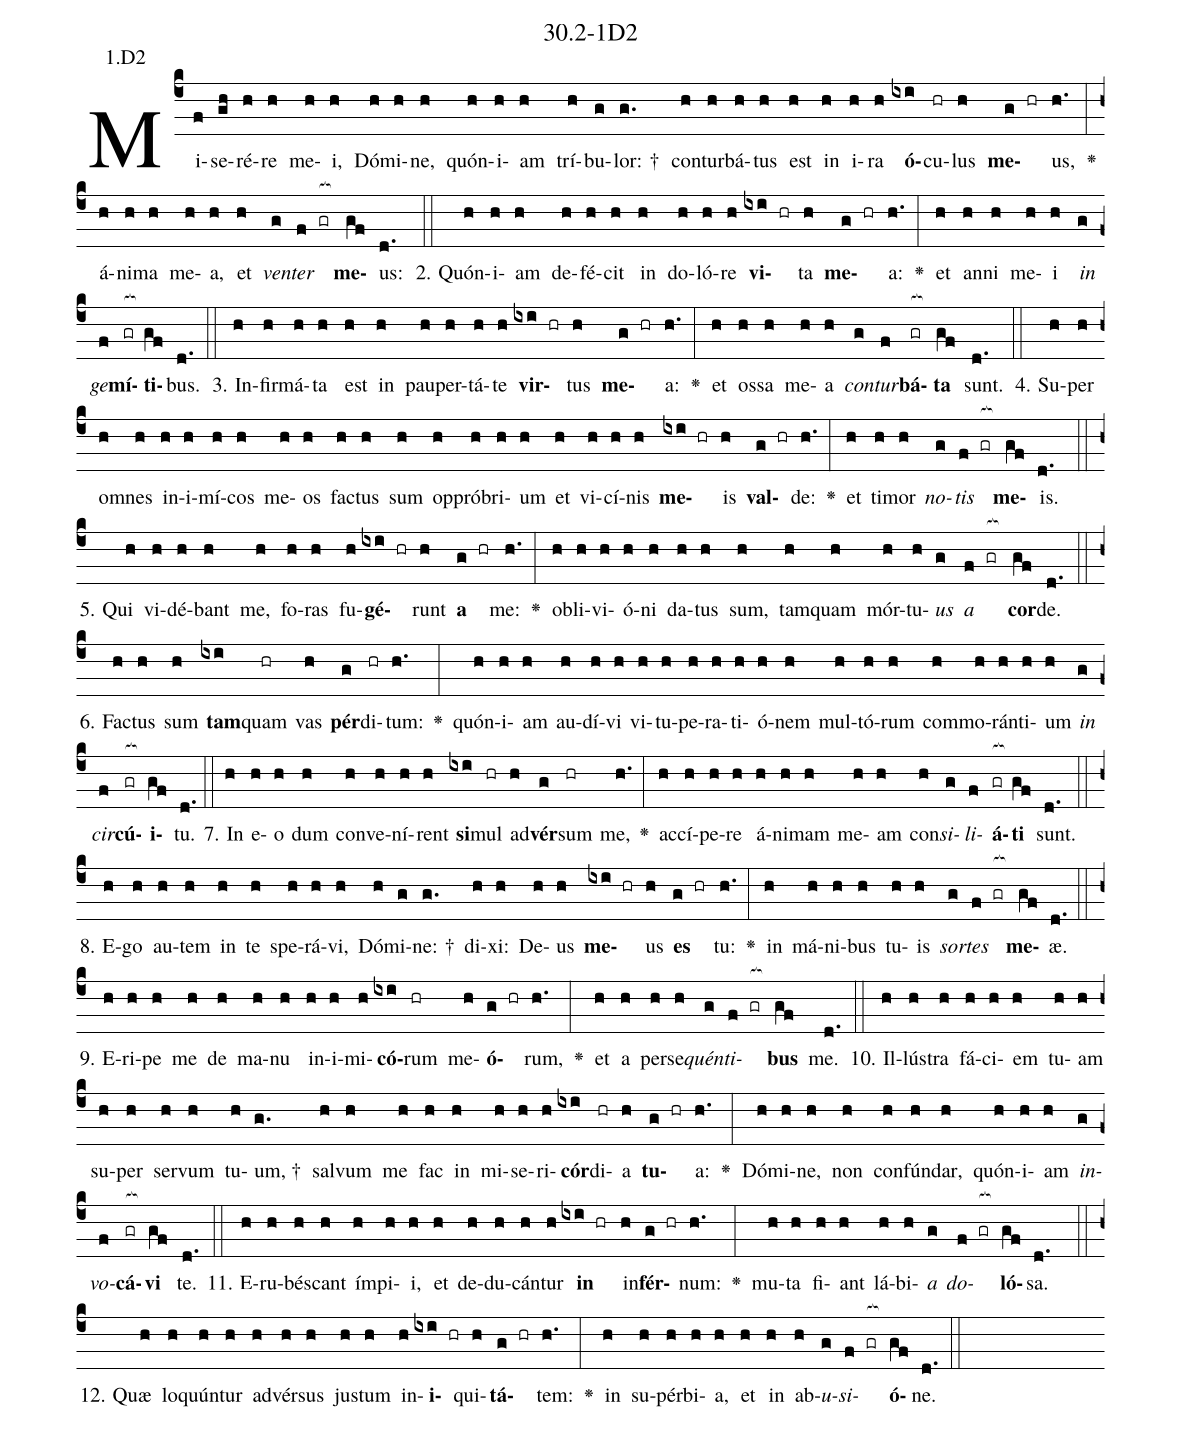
name: 30.2-1D2;
annotation: 1.D2;
%%
(c4)Mi(f)se(gh)ré(h)re(h) me(h)i,(h) Dó(h)mi(h)ne,(h) quón(h)i(h)am(h) trí(h)bu(g)lor: †(g.) con(h)tur(h)bá(h)tus(h) est(h) in(h) i(h)ra(h) <b>ó</b>(ixi)cu(hr)lus(h) <b>me</b>(g hr)us,(h.) <v>\greheightstar</v>(:) á(h)ni(h)ma(h) me(h)a,(h) et(h) <i>ven</i>(g)<i>ter</i>(f gr[ocb:1{]) <b>me</b>(gf[ocb:0}])us:(d.) (::)
2. Quón(h)i(h)am(h) de(h)fé(h)cit(h) in(h) do(h)ló(h)re(h) <b>vi</b>(ixi hr)ta(h) <b>me</b>(g hr)a:(h.) <v>\greheightstar</v>(:) et(h) an(h)ni(h) me(h)i(h) <i>in</i>(g) <i>ge</i>(f)<b>mí</b>(gr[ocb:1{])<b>ti</b>(gf[ocb:0}])bus.(d.) (::)
3. In(h)fir(h)má(h)ta(h) est(h) in(h) pau(h)per(h)tá(h)te(h) <b>vir</b>(ixi hr)tus(h) <b>me</b>(g hr)a:(h.) <v>\greheightstar</v>(:) et(h) os(h)sa(h) me(h)a(h) <i>con</i>(g)<i>tur</i>(f)<b>bá</b>(gr[ocb:1{])<b>ta</b>(gf[ocb:0}]) sunt.(d.) (::)
4. Su(h)per(h) om(h)nes(h) in(h)i(h)mí(h)cos(h) me(h)os(h) fac(h)tus(h) sum(h) op(h)pró(h)bri(h)um(h) et(h) vi(h)cí(h)nis(h) <b>me</b>(ixi hr)is(h) <b>val</b>(g hr)de:(h.) <v>\greheightstar</v>(:) et(h) ti(h)mor(h) <i>no</i>(g)<i>tis</i>(f gr[ocb:1{]) <b>me</b>(gf[ocb:0}])is.(d.) (::)
5. Qui(h) vi(h)dé(h)bant(h) me,(h) fo(h)ras(h) fu(h)<b>gé</b>(ixi hr)runt(h) <b>a</b>(g hr) me:(h.) <v>\greheightstar</v>(:) ob(h)li(h)vi(h)ó(h)ni(h) da(h)tus(h) sum,(h) tam(h)quam(h) mór(h)tu(h)<i>us</i>(g) <i>a</i>(f gr[ocb:1{]) <b>cor</b>(gf[ocb:0}])de.(d.) (::)
6. Fac(h)tus(h) sum(h) <b>tam</b>(ixi)quam(hr) vas(h) <b>pér</b>(g)di(hr)tum:(h.) <v>\greheightstar</v>(:) quón(h)i(h)am(h) au(h)dí(h)vi(h) vi(h)tu(h)pe(h)ra(h)ti(h)ó(h)nem(h) mul(h)tó(h)rum(h) com(h)mo(h)rán(h)ti(h)um(h) <i>in</i>(g) <i>cir</i>(f)<b>cú</b>(gr[ocb:1{])<b>i</b>(gf[ocb:0}])tu.(d.) (::)
7. In(h) e(h)o(h) dum(h) con(h)ve(h)ní(h)rent(h) <b>si</b>(ixi)mul(hr) ad(h)<b>vér</b>(g)sum(hr) me,(h.) <v>\greheightstar</v>(:) ac(h)cí(h)pe(h)re(h) á(h)ni(h)mam(h) me(h)am(h) con(h)<i>si</i>(g)<i>li</i>(f)<b>á</b>(gr[ocb:1{])<b>ti</b>(gf[ocb:0}]) sunt.(d.) (::)
8. E(h)go(h) au(h)tem(h) in(h) te(h) spe(h)rá(h)vi,(h) Dó(h)mi(g)ne: †(g.) di(h)xi:(h) De(h)us(h) <b>me</b>(ixi hr)us(h) <b>es</b>(g hr) tu:(h.) <v>\greheightstar</v>(:) in(h) má(h)ni(h)bus(h) tu(h)is(h) <i>sor</i>(g)<i>tes</i>(f gr[ocb:1{]) <b>me</b>(gf[ocb:0}])æ.(d.) (::)
9. E(h)ri(h)pe(h) me(h) de(h) ma(h)nu(h) in(h)i(h)mi(h)<b>có</b>(ixi)rum(hr) me(h)<b>ó</b>(g hr)rum,(h.) <v>\greheightstar</v>(:) et(h) a(h) per(h)se(h)<i>quén</i>(g)<i>ti</i>(f gr[ocb:1{])<b>bus</b>(gf[ocb:0}]) me.(d.) (::)
10. Il(h)lús(h)tra(h) fá(h)ci(h)em(h) tu(h)am(h) su(h)per(h) ser(h)vum(h) tu(h)um, †(g.) sal(h)vum(h) me(h) fac(h) in(h) mi(h)se(h)ri(h)<b>cór</b>(ixi)di(hr)a(h) <b>tu</b>(g hr)a:(h.) <v>\greheightstar</v>(:) Dó(h)mi(h)ne,(h) non(h) con(h)fún(h)dar,(h) quón(h)i(h)am(h) <i>in</i>(g)<i>vo</i>(f)<b>cá</b>(gr[ocb:1{])<b>vi</b>(gf[ocb:0}]) te.(d.) (::)
11. E(h)ru(h)bés(h)cant(h) ím(h)pi(h)i,(h) et(h) de(h)du(h)cán(h)tur(h) <b>in</b>(ixi hr) in(h)<b>fér</b>(g hr)num:(h.) <v>\greheightstar</v>(:) mu(h)ta(h) fi(h)ant(h) lá(h)bi(h)<i>a</i>(g) <i>do</i>(f gr[ocb:1{])<b>ló</b>(gf[ocb:0}])sa.(d.) (::)
12. Quæ(h) lo(h)quún(h)tur(h) ad(h)vér(h)sus(h) jus(h)tum(h) in(h)<b>i</b>(ixi hr)qui(h)<b>tá</b>(g hr)tem:(h.) <v>\greheightstar</v>(:) in(h) su(h)pér(h)bi(h)a,(h) et(h) in(h) ab(h)<i>u</i>(g)<i>si</i>(f gr[ocb:1{])<b>ó</b>(gf[ocb:0}])ne.(d.) (::)
